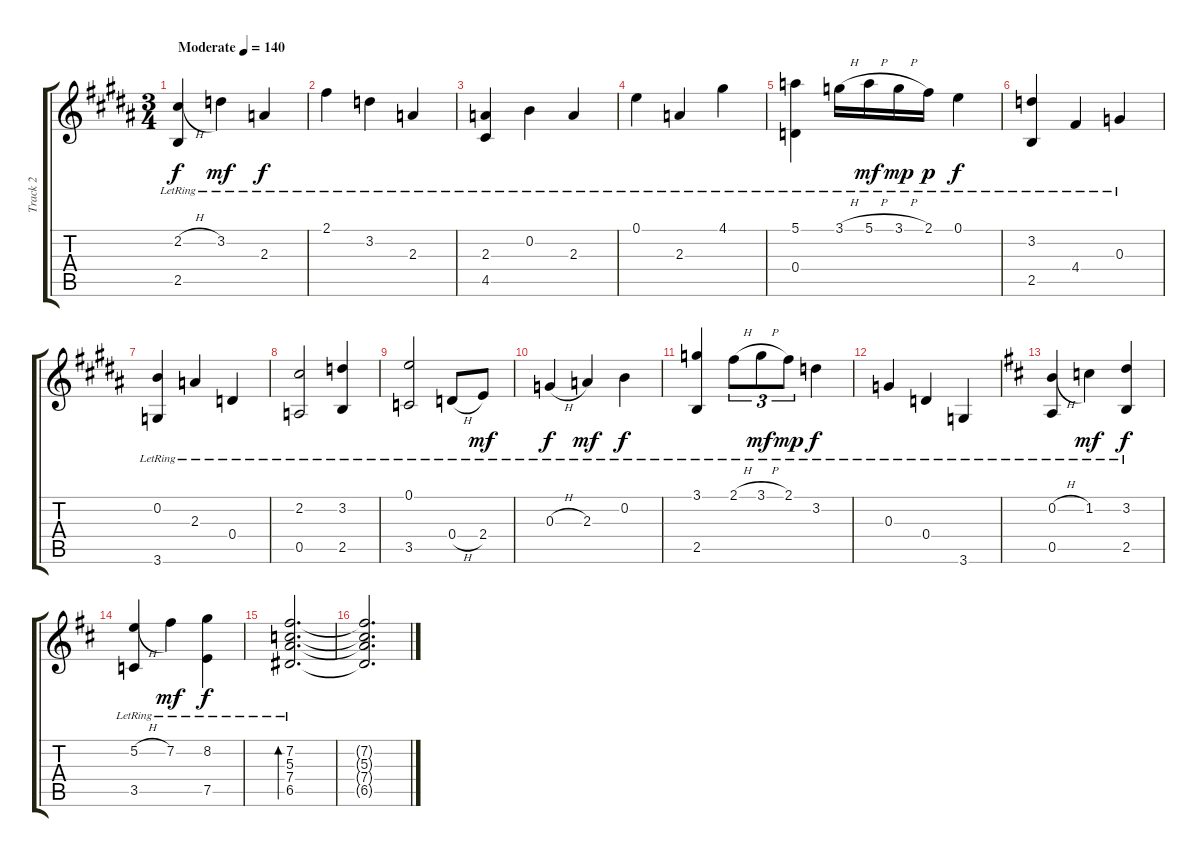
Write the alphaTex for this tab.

\track ("Track 2" "Track 2") {instrument acousticguitarnylon}
\staff {score tabs}
\tuning (E4 B3 G3 D3 A2 E2) {hide}
\ts (3 4)
\tempo (140 "Moderate")
\clef g2
\ks b
(2.2{h lr} 2.5{lr}).4{dy f instrument acousticguitarnylon} 3.2{lr}.4{dy mf} 2.3{lr}.4{dy f} |
2.1{lr}.4 3.2{lr}.4 2.3{lr}.4 |
(2.3{lr} 4.5{lr}).4 0.2{lr}.4 2.3{lr}.4 |
0.1{lr}.4 2.3{lr}.4 4.1{lr}.4 |
(5.1{lr} 0.4{lr}).4 3.1{h lr}.16 5.1{h lr}.16{dy mf} 3.1{h lr}.16{dy mp} 2.1{lr}.16{dy p} 0.1{lr}.4{dy f} |
(3.2{lr} 2.5{lr}).4 4.4{lr}.4 0.3{lr}.4 |
(0.2{lr} 3.6{lr}).4 2.3{lr}.4 0.4{lr}.4 |
(2.2{lr} 0.5{lr}).2 (3.2{lr} 2.5{lr}).4 |
(0.1{lr} 3.5{lr}).2 0.4{h lr}.8 2.4{lr}.8{dy mf} |
0.3{h lr}.4{dy f} 2.3{lr}.4{dy mf} 0.2{lr}.4{dy f} |
(3.1{lr} 2.5{lr}).4 2.1{h lr}.8{tu (3 2)} 3.1{h lr}.8{tu (3 2) dy mf} 2.1{lr}.8{tu (3 2) dy mp} 3.2{lr}.4{dy f} |
0.3{lr}.4 0.4{lr}.4 3.6{lr}.4 |
\ks d
(0.2{h lr} 0.5{lr}).4 1.2{lr}.4{dy mf} (3.2{lr} 2.5{lr}).4{dy f} |
(5.2{h lr} 3.5{lr}).4 7.2{lr}.4{dy mf} (8.2{lr} 7.5{lr}).4{dy f} |
(7.2{lr} 5.3{lr} 7.4{lr} 6.5{lr}).2{d bd 240} |
(7.2{t} 5.3{t} 7.4{t} 6.5{t}).2{d}
